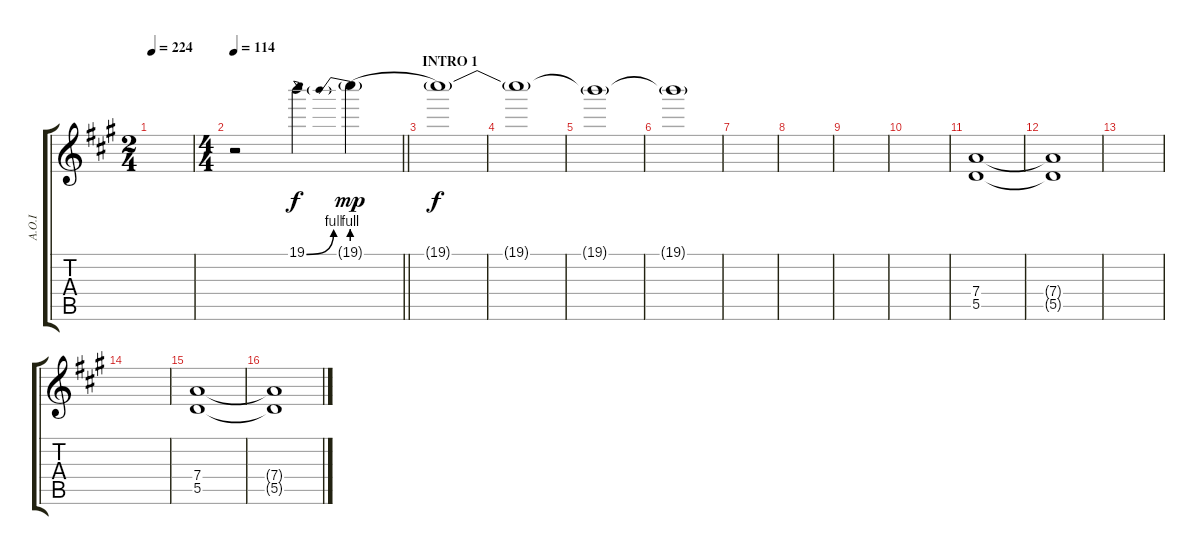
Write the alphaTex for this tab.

\track ("A.O.I" "A.O.I") {instrument distortionguitar}
\staff {score tabs}
\tuning (E4 B3 G3 D3 A2 E2) {hide}
\ts (2 4)
\tempo 224
\clef g2
\ks a
|
\ts (4 4)
\tempo 114
\barLineRight lightlight
r.2 19.1{be (bend 0 0 60 4)}.4 19.1{be (prebend 0 4 60 4) g}.4{dy mp} |
\section ("" "INTRO 1")
19.1{t}.1{dy f} |
19.1{t}.1 |
19.1{t}.1 |
19.1{t}.1 |
|
|
|
|
(7.4 5.5).1{volume 8} |
(7.4{t} 5.5{t}).1 |
|
|
(7.4 5.5).1 |
(7.4{t} 5.5{t}).1
